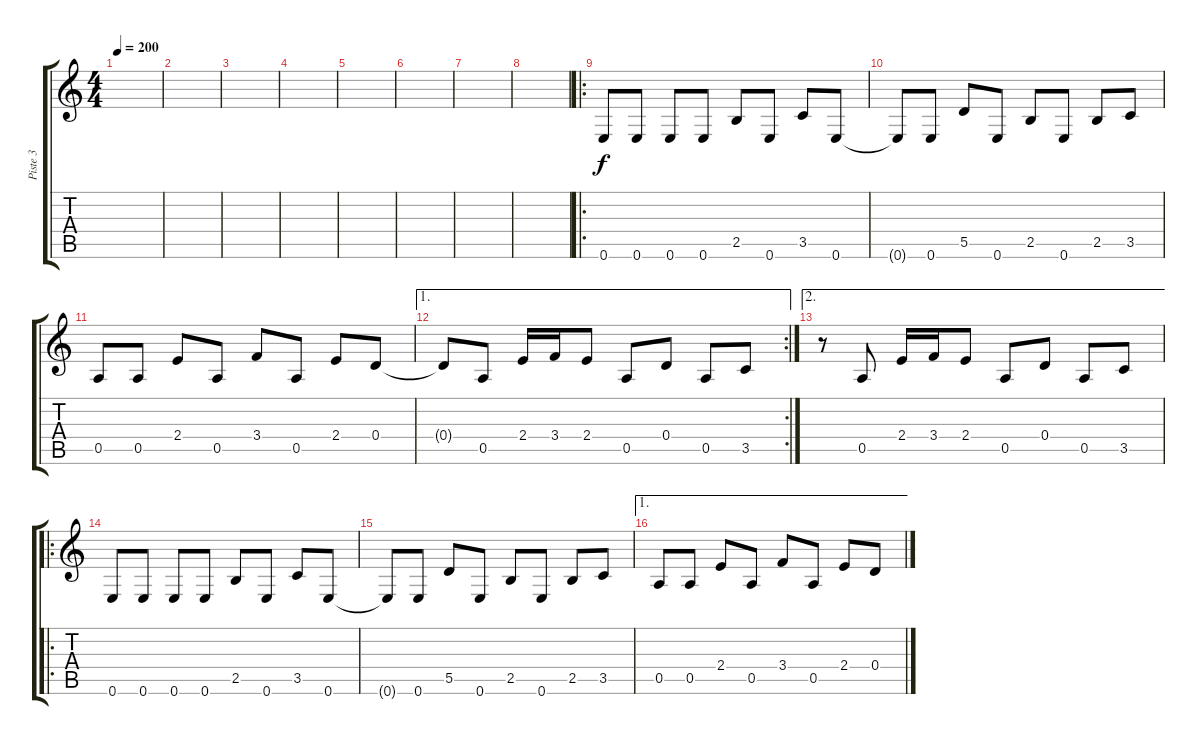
\track ("Piste 3" "Piste 3") {instrument distortionguitar}
\staff {score tabs}
\tuning (E4 B3 G3 D3 A2 E2) {hide}
\ts (4 4)
\tempo 200
\clef g2
\ks c
|
|
|
|
|
|
|
|
\ro
0.6.8 0.6.8 0.6.8 0.6.8 2.5.8 0.6.8 3.5.8 0.6.8 |
0.6{t}.8 0.6.8 5.5.8 0.6.8 2.5.8 0.6.8 2.5.8 3.5.8 |
0.5.8 0.5.8 2.4.8 0.5.8 3.4.8 0.5.8 2.4.8 0.4.8 |
\ae 1
\rc 2
0.4{t}.8 0.5.8 2.4.16 3.4.16 2.4.8 0.5.8 0.4.8 0.5.8 3.5.8 |
\ae 2
r.8 0.5.8 2.4.16 3.4.16 2.4.8 0.5.8 0.4.8 0.5.8 3.5.8 |
\ro
0.6.8 0.6.8 0.6.8 0.6.8 2.5.8 0.6.8 3.5.8 0.6.8 |
0.6{t}.8 0.6.8 5.5.8 0.6.8 2.5.8 0.6.8 2.5.8 3.5.8 |
\ae 1
0.5.8 0.5.8 2.4.8 0.5.8 3.4.8 0.5.8 2.4.8 0.4.8
